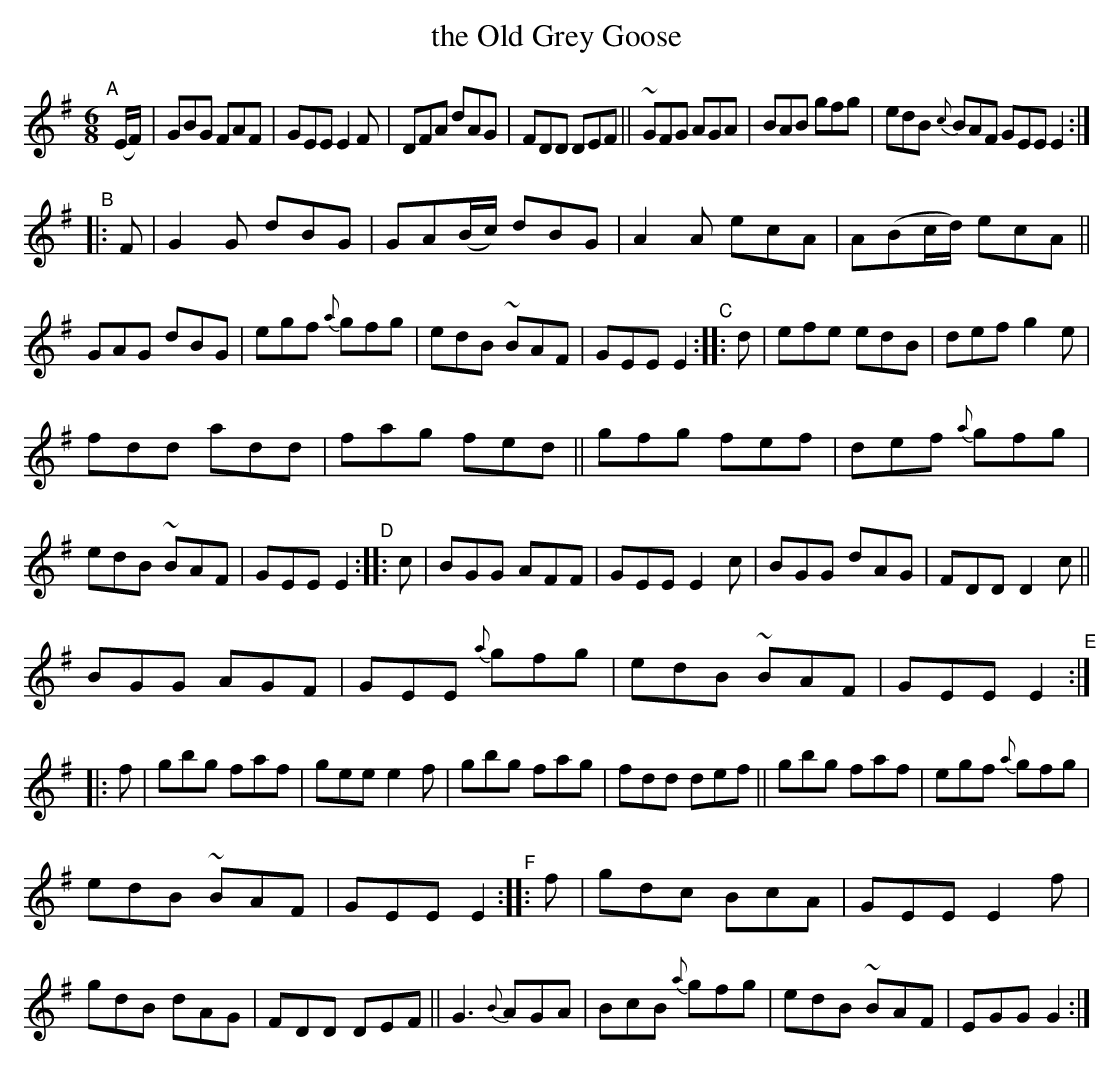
X:1
T: the Old Grey Goose
M: 6/8
L: 1/8
K: Em
"^A"[|] (E/F/) |\
 GBG FAF | GEE E2F | DFA dAG | FDD DEF ||\
~GFG AGA | BAB gfg | edB {c}BAF GEE E2 :|
"^B"|: F |\
G2G dBG | GA(B/c/) dBG | A2A ecA | A(Bc/d/) ecA ||\
GAG dBG | egf {a}gfg | edB ~BAF | GEE E2 "^C":: d |\
efe edB | def g2e |
fdd add | fag fed ||\
gfg fef | def {a}gfg | edB ~BAF | GEE E2 "^D":: c |\
BGG AFF | GEE E2c | BGG dAG | FDD D2c ||
BGG AGF | GEE {a}gfg | edB ~BAF | GEE E2 "^E":: f |\
gbg faf | gee e2f | gbg fag | fdd def ||\
gbg faf | egf {a}gfg |
edB ~BAF | GEE E2 "^F":: f |\
gdc BcA | GEE E2f | gdB dAG | FDD DEF ||\
G3 {B}AGA | BcB {a}gfg | edB ~BAF | EGG G2 :|
